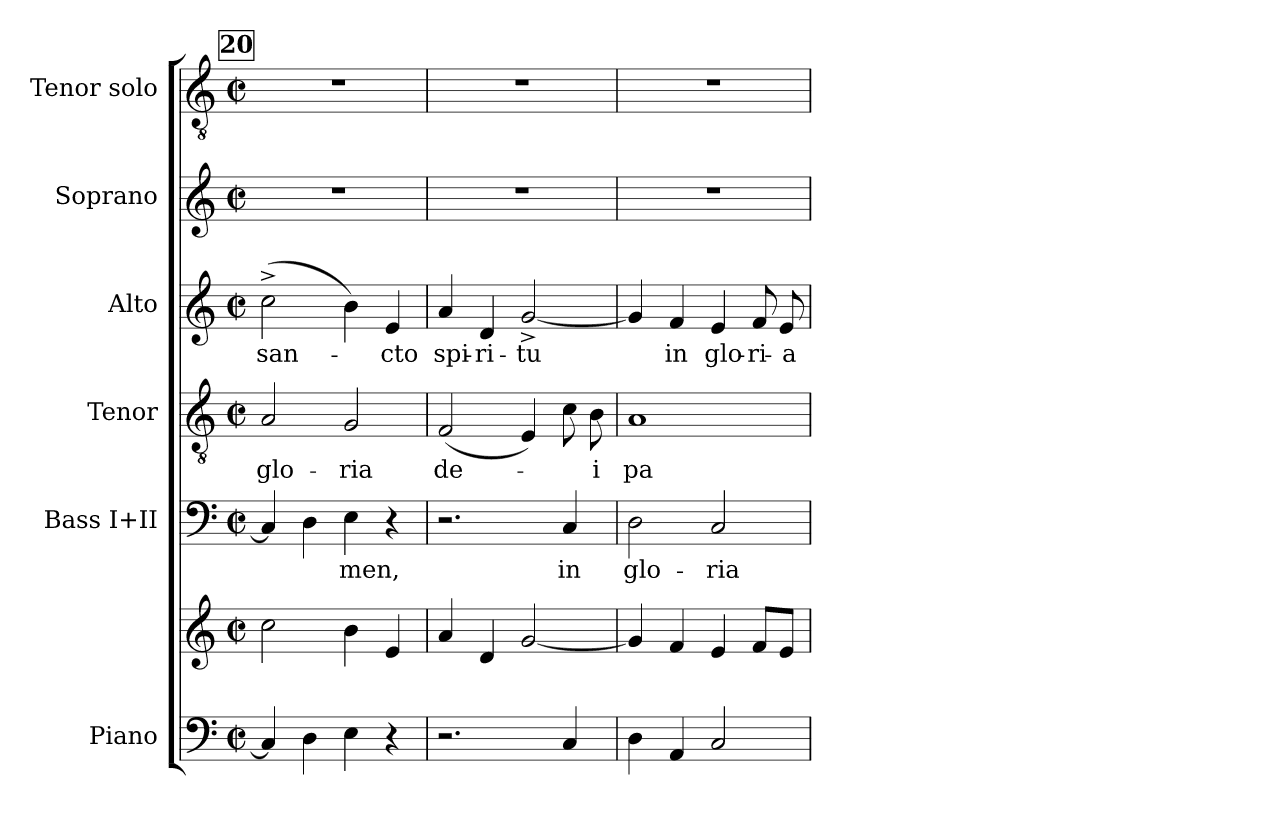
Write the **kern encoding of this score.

**kern	**kern	**kern	**text	**kern	**text	**kern	**text	**kern	**kern
*part6	*part6	*part5	*part5	*part4	*part4	*part3	*part3	*part2	*part1
*staff7	*staff6	*staff5	*staff5	*staff4	*staff4	*staff3	*staff3	*staff2	*staff1
*I"Piano	*	*I"Bass I+II	*	*I"Tenor	*	*I"Alto	*	*I"Soprano	*I"Tenor solo
*I'Pno.	*	*I'B.I+II	*	*I'T.	*	*I'A.	*	*I'S.	*I'T.s
!!LO:LB:g=z
*clefF4	*clefG2	*clefF4	*	*clefGv2	*	*clefG2	*	*clefG2	*clefGv2
*k[]	*k[]	*k[]	*	*k[]	*	*k[]	*	*k[]	*k[]
*M2/2	*M2/2	*M2/2	*	*M2/2	*	*M2/2	*	*M2/2	*M2/2
*met(c|)	*met(c|)	*met(c|)	*	*met(c|)	*	*met(c|)	*	*met(c|)	*met(c|)
!!LO:REH:place=s1:a:B:fs=14:t=20
=325	=325	=325	=325	=325	=325	=325	=325	=325	=325
4C/]	2cc\	4C/]	.	2A/	glo-	(2cc^\	san-	1r	1r
4D\	.	4D\	.	.	.	.	.	.	.
4E\	4b\	4E\	-men,	2G/	-ria	4b\)	.	.	.
4r	4e/	4r	.	.	.	4e/	-cto	.	.
=326	=326	=326	=326	=326	=326	=326	=326	=326	=326
2.r	4a/	2.r	.	(2F/	de-	4a/	spi-	1r	1r
.	4d/	.	.	.	.	4d/	-ri-	.	.
.	[2g/	.	.	4E/)	.	[2g^/	-tu	.	.
4C/	.	4C/	in	8c\	.	.	.	.	.
.	.	.	.	8B\	-i	.	.	.	.
=327	=327	=327	=327	=327	=327	=327	=327	=327	=327
4D\	4g/]	2D\	glo-	1A	pa-	4g/]	.	1r	1r
4AA/	4f/	.	.	.	.	4f/	in	.	.
2C/	4e/	2C/	-ria	.	.	4e/	glo-	.	.
.	8f/L	.	.	.	.	8f/	-ri-	.	.
.	8e/J	.	.	.	.	8e/	-a	.	.
=	=	=	=	=	=	=	=	=	=
*-	*-	*-	*-	*-	*-	*-	*-	*-	*-
